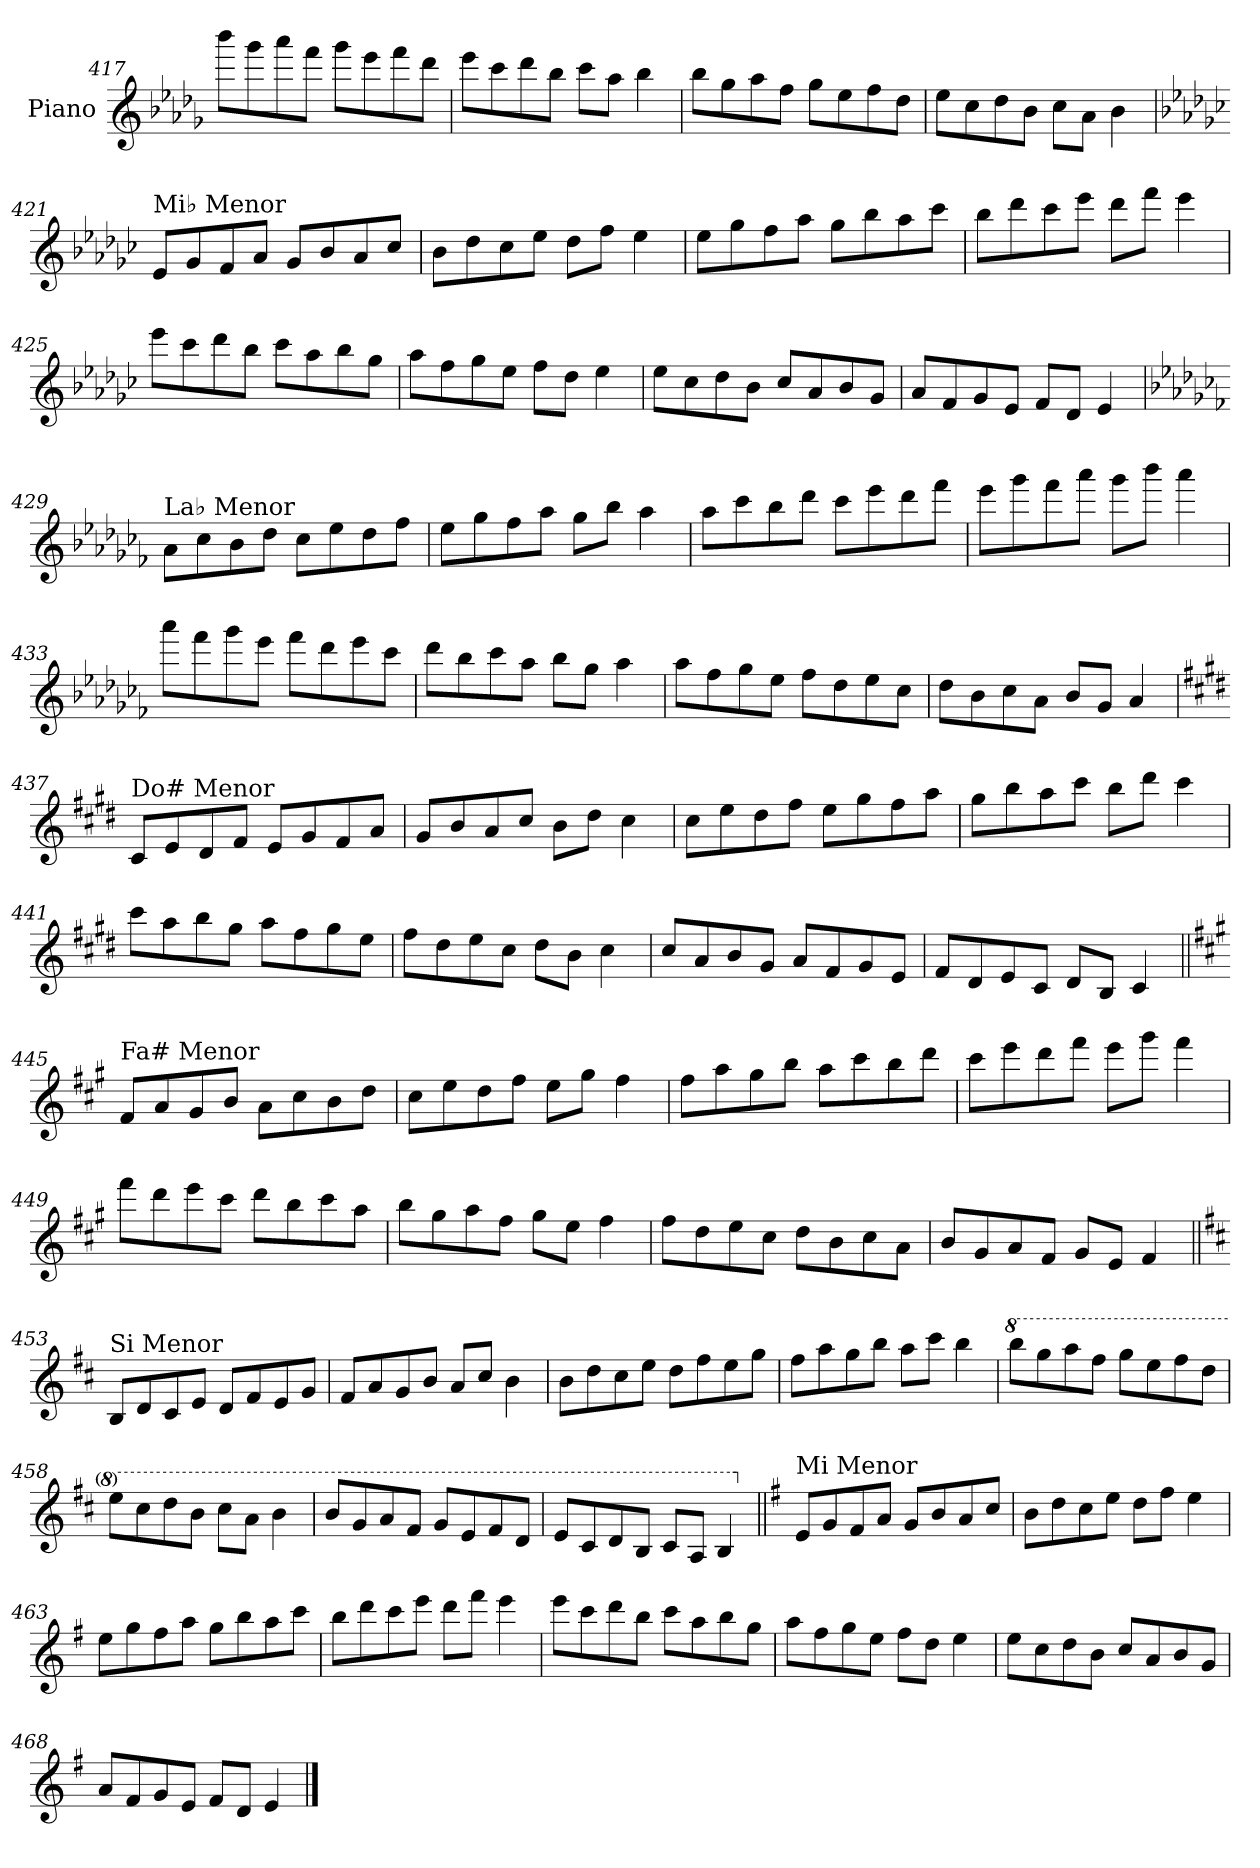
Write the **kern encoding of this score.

**kern
*part1
*staff1
*I"Piano
*I'Pno.
!!LO:LB:g=z
*clefG2
*k[b-e-a-d-g-]
=417
8bbb-\L
8ggg-\
8aaa-\
8fff\J
8ggg-\L
8eee-\
8fff\
8ddd-\J
=418
8eee-\L
8ccc\
8ddd-\
8bb-\J
8ccc\L
8aa-\J
4bb-\
=419
8bb-\L
8gg-\
8aa-\
8ff\J
8gg-\L
8ee-\
8ff\
8dd-\J
=420
8ee-\L
8cc\
8dd-\
8b-\J
8cc\L
8a-\J
4b-\
!!LO:LB:g=z
=421
*k[b-e-a-d-g-c-]
!LO:TX:a:t=Mi♭ Menor
8e-/L
8g-/
8f/
8a-/J
8g-/L
8b-/
8a-/
8cc-/J
=422
8b-\L
8dd-\
8cc-\
8ee-\J
8dd-\L
8ff\J
4ee-\
=423
8ee-\L
8gg-\
8ff\
8aa-\J
8gg-\L
8bb-\
8aa-\
8ccc-\J
=424
8bb-\L
8ddd-\
8ccc-\
8eee-\J
8ddd-\L
8fff\J
4eee-\
!!LO:LB:g=z
=425
8eee-\L
8ccc-\
8ddd-\
8bb-\J
8ccc-\L
8aa-\
8bb-\
8gg-\J
=426
8aa-\L
8ff\
8gg-\
8ee-\J
8ff\L
8dd-\J
4ee-\
=427
8ee-\L
8cc-\
8dd-\
8b-\J
8cc-/L
8a-/
8b-/
8g-/J
=428
8a-/L
8f/
8g-/
8e-/J
8f/L
8d-/J
4e-/
!!LO:LB:g=z
=429
*k[b-e-a-d-g-c-f-]
!LO:TX:a:t=La♭ Menor
8a-\L
8cc-\
8b-\
8dd-\J
8cc-\L
8ee-\
8dd-\
8ff-\J
=430
8ee-\L
8gg-\
8ff-\
8aa-\J
8gg-\L
8bb-\J
4aa-\
=431
8aa-\L
8ccc-\
8bb-\
8ddd-\J
8ccc-\L
8eee-\
8ddd-\
8fff-\J
=432
8eee-\L
8ggg-\
8fff-\
8aaa-\J
8ggg-\L
8bbb-\J
4aaa-\
!!LO:LB:g=z
=433
8aaa-\L
8fff-\
8ggg-\
8eee-\J
8fff-\L
8ddd-\
8eee-\
8ccc-\J
=434
8ddd-\L
8bb-\
8ccc-\
8aa-\J
8bb-\L
8gg-\J
4aa-\
=435
8aa-\L
8ff-\
8gg-\
8ee-\J
8ff-\L
8dd-\
8ee-\
8cc-\J
=436
8dd-\L
8b-\
8cc-\
8a-\J
8b-/L
8g-/J
4a-/
!!LO:PB:g=z
=437
*k[f#c#g#d#]
!LO:TX:a:t=Do# Menor
8c#/L
8e/
8d#/
8f#/J
8e/L
8g#/
8f#/
8a/J
=438
8g#/L
8b/
8a/
8cc#/J
8b\L
8dd#\J
4cc#\
=439
8cc#\L
8ee\
8dd#\
8ff#\J
8ee\L
8gg#\
8ff#\
8aa\J
=440
8gg#\L
8bb\
8aa\
8ccc#\J
8bb\L
8ddd#\J
4ccc#\
!!LO:LB:g=z
=441
8ccc#\L
8aa\
8bb\
8gg#\J
8aa\L
8ff#\
8gg#\
8ee\J
=442
8ff#\L
8dd#\
8ee\
8cc#\J
8dd#\L
8b\J
4cc#\
=443
8cc#/L
8a/
8b/
8g#/J
8a/L
8f#/
8g#/
8e/J
=444
8f#/L
8d#/
8e/
8c#/J
8d#/L
8B/J
4c#/
!!LO:LB:g=z
=445||
*k[f#c#g#]
!LO:TX:a:t=Fa# Menor
8f#/L
8a/
8g#/
8b/J
8a\L
8cc#\
8b\
8dd\J
=446
8cc#\L
8ee\
8dd\
8ff#\J
8ee\L
8gg#\J
4ff#\
=447
8ff#\L
8aa\
8gg#\
8bb\J
8aa\L
8ccc#\
8bb\
8ddd\J
=448
8ccc#\L
8eee\
8ddd\
8fff#\J
8eee\L
8ggg#\J
4fff#\
!!LO:LB:g=z
=449
8fff#\L
8ddd\
8eee\
8ccc#\J
8ddd\L
8bb\
8ccc#\
8aa\J
=450
8bb\L
8gg#\
8aa\
8ff#\J
8gg#\L
8ee\J
4ff#\
=451
8ff#\L
8dd\
8ee\
8cc#\J
8dd\L
8b\
8cc#\
8a\J
=452
8b/L
8g#/
8a/
8f#/J
8g#/L
8e/J
4f#/
!!LO:LB:g=z
=453||
*k[f#c#]
!LO:TX:a:t=Si Menor
8B/L
8d/
8c#/
8e/J
8d/L
8f#/
8e/
8g/J
=454
8f#/L
8a/
8g/
8b/J
8a/L
8cc#/J
4b\
=455
8b\L
8dd\
8cc#\
8ee\J
8dd\L
8ff#\
8ee\
8gg\J
=456
8ff#\L
8aa\
8gg\
8bb\J
8aa\L
8ccc#\J
4bb\
!!LO:LB:g=z
=457
*8va
8bbb\L
8ggg\
8aaa\
8fff#\J
8ggg\L
8eee\
8fff#\
8ddd\J
=458
8eee\L
8ccc#\
8ddd\
8bb\J
8ccc#\L
8aa\J
4bb\
=459
8bb/L
8gg/
8aa/
8ff#/J
8gg/L
8ee/
8ff#/
8dd/J
=460
8ee/L
8cc#/
8dd/
8b/J
8cc#/L
8a/J
4b/
!!LO:LB:g=z
=461||
*k[f#]
*X8va
!LO:TX:a:t=Mi Menor
8e/L
8g/
8f#/
8a/J
8g/L
8b/
8a/
8cc/J
=462
8b\L
8dd\
8cc\
8ee\J
8dd\L
8ff#\J
4ee\
=463
8ee\L
8gg\
8ff#\
8aa\J
8gg\L
8bb\
8aa\
8ccc\J
=464
8bb\L
8ddd\
8ccc\
8eee\J
8ddd\L
8fff#\J
4eee\
!!LO:LB:g=z
=465
8eee\L
8ccc\
8ddd\
8bb\J
8ccc\L
8aa\
8bb\
8gg\J
=466
8aa\L
8ff#\
8gg\
8ee\J
8ff#\L
8dd\J
4ee\
=467
8ee\L
8cc\
8dd\
8b\J
8cc/L
8a/
8b/
8g/J
=468
8a/L
8f#/
8g/
8e/J
8f#/L
8d/J
4e/
==
*-
